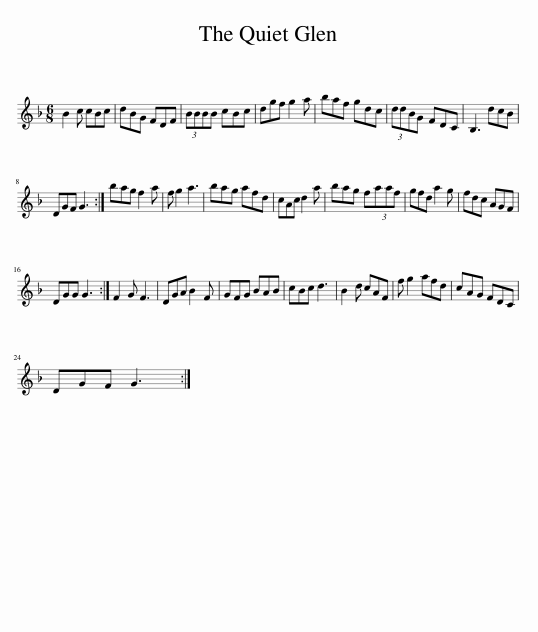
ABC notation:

X:1
L:1/8
M:6/8
I:linebreak $
K:F
V:1 treble
V:1
 B2 c cBc | dBG FDF | (3BBBB cBc | dgf g2 a | baf gdc | %5
 (3ddBG FDC | B,3 dcB |$ DGF G3 :| bag f2 a | f g2 a3 | %10
 bag afd | cAc d2 a | bag f(3aaf | gfd a2 g | fdc AGF |$ %15
 DGG G3 :| F2 G F3 | DGA B2 F | GFG BAB | cBc d3 | %20
 B2 d cAF | f g2 afd | cAG FDC |$ DGF G3 :| %24
